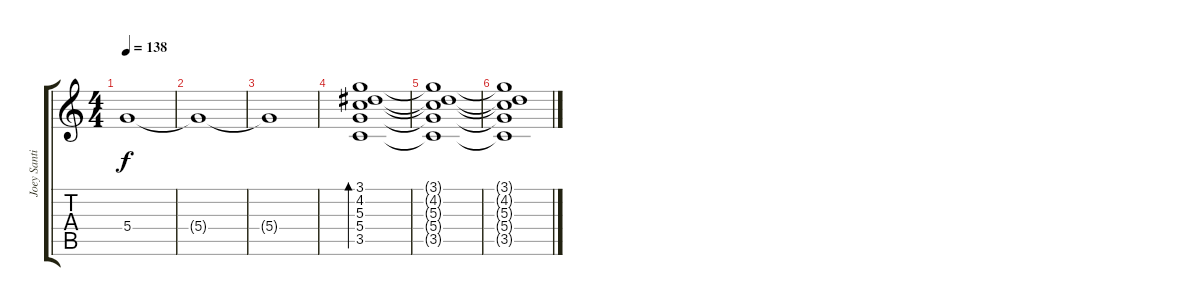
\track ("Joey Santiago" "Joey Santi") {instrument electricguitarjazz}
\staff {score tabs}
\tuning (E4 B3 G3 D3 A2 E2) {hide}
\ts (4 4)
\section ("" "")
\tempo 138
\clef g2
\ks c
5.4.1{dy f} |
5.4{t}.1 |
5.4{t}.1 |
(3.1 4.2 5.3 5.4 3.5).1{bd 60} |
(3.1{t} 4.2{t} 5.3{t} 5.4{t} 3.5{t}).1 |
(3.1{t} 4.2{t} 5.3{t} 5.4{t} 3.5{t}).1
